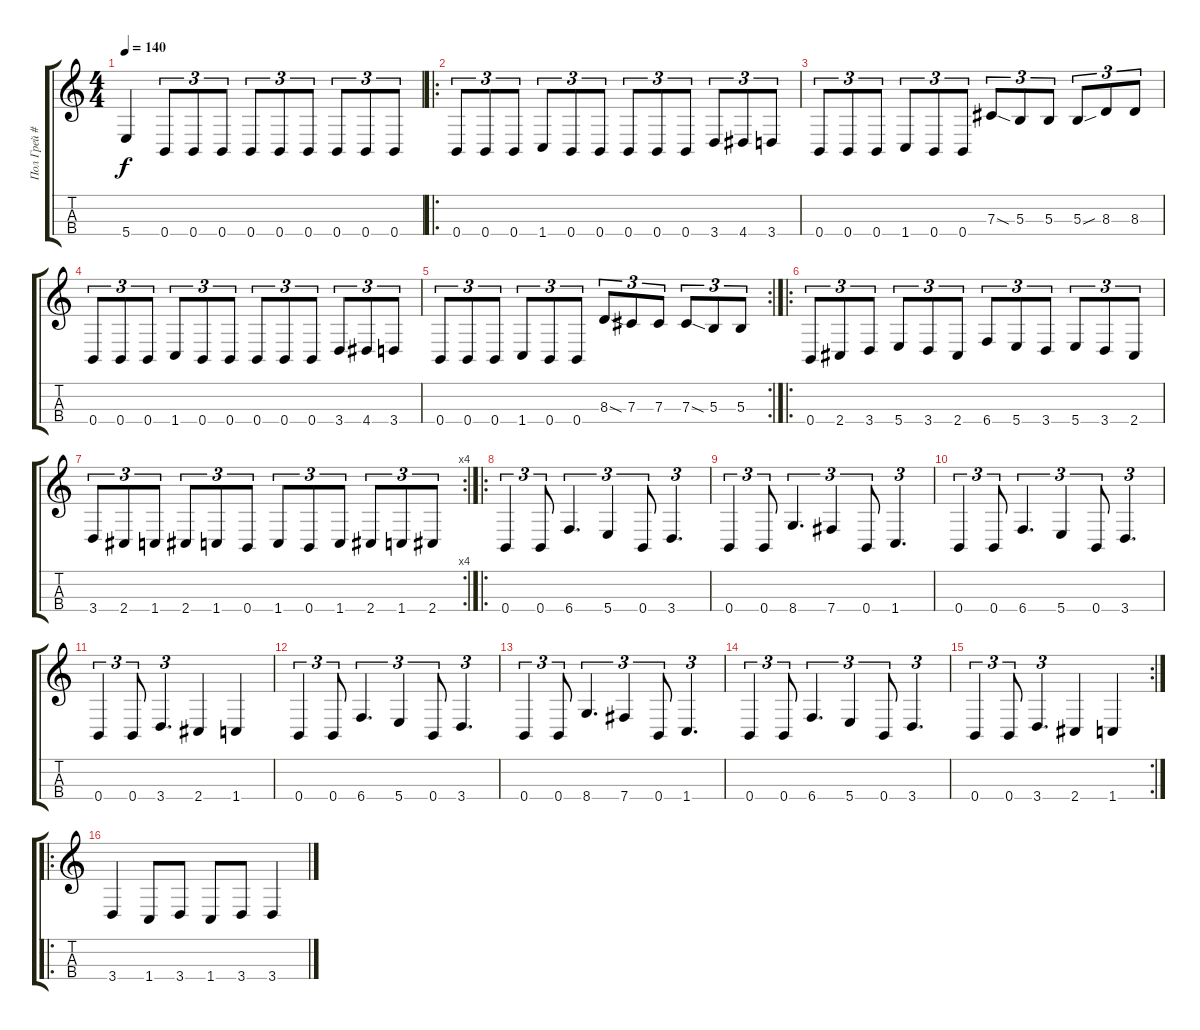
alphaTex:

\track ("Пол Грей #2" "Пол Грей #") {instrument electricbassfinger}
\staff {score tabs}
\tuning (G2 B2 Gb2 B1) {hide}
\ts (4 4)
\tempo 140
\clef g2
\ks c
5.4.4{dy f} 0.4.8{tu (3 2)} 0.4.8{tu (3 2)} 0.4.8{tu (3 2)} 0.4.8{tu (3 2)} 0.4.8{tu (3 2)} 0.4.8{tu (3 2)} 0.4.8{tu (3 2)} 0.4.8{tu (3 2)} 0.4.8{tu (3 2)} |
\ro
0.4.8{tu (3 2)} 0.4.8{tu (3 2)} 0.4.8{tu (3 2)} 1.4.8{tu (3 2)} 0.4.8{tu (3 2)} 0.4.8{tu (3 2)} 0.4.8{tu (3 2)} 0.4.8{tu (3 2)} 0.4.8{tu (3 2)} 3.4.8{tu (3 2)} 4.4.8{tu (3 2)} 3.4.8{tu (3 2)} |
0.4.8{tu (3 2)} 0.4.8{tu (3 2)} 0.4.8{tu (3 2)} 1.4.8{tu (3 2)} 0.4.8{tu (3 2)} 0.4.8{tu (3 2)} 7.3{sod}.8{tu (3 2)} 5.3.8{tu (3 2)} 5.3.8{tu (3 2)} 5.3{sou}.8{tu (3 2)} 8.3.8{tu (3 2)} 8.3.8{tu (3 2)} |
0.4.8{tu (3 2)} 0.4.8{tu (3 2)} 0.4.8{tu (3 2)} 1.4.8{tu (3 2)} 0.4.8{tu (3 2)} 0.4.8{tu (3 2)} 0.4.8{tu (3 2)} 0.4.8{tu (3 2)} 0.4.8{tu (3 2)} 3.4.8{tu (3 2)} 4.4.8{tu (3 2)} 3.4.8{tu (3 2)} |
\rc 2
0.4.8{tu (3 2)} 0.4.8{tu (3 2)} 0.4.8{tu (3 2)} 1.4.8{tu (3 2)} 0.4.8{tu (3 2)} 0.4.8{tu (3 2)} 8.3{sod}.8{tu (3 2)} 7.3.8{tu (3 2)} 7.3.8{tu (3 2)} 7.3{sod}.8{tu (3 2)} 5.3.8{tu (3 2)} 5.3.8{tu (3 2)} |
\ro
0.4.8{tu (3 2)} 2.4.8{tu (3 2)} 3.4.8{tu (3 2)} 5.4.8{tu (3 2)} 3.4.8{tu (3 2)} 2.4.8{tu (3 2)} 6.4.8{tu (3 2)} 5.4.8{tu (3 2)} 3.4.8{tu (3 2)} 5.4.8{tu (3 2)} 3.4.8{tu (3 2)} 2.4.8{tu (3 2)} |
\rc 4
3.4.8{tu (3 2)} 2.4.8{tu (3 2)} 1.4.8{tu (3 2)} 2.4.8{tu (3 2)} 1.4.8{tu (3 2)} 0.4.8{tu (3 2)} 1.4.8{tu (3 2)} 0.4.8{tu (3 2)} 1.4.8{tu (3 2)} 2.4.8{tu (3 2)} 1.4.8{tu (3 2)} 2.4.8{tu (3 2)} |
\ro
0.4.4{tu (3 2)} 0.4.8{tu (3 2)} 6.4.4{d tu (3 2)} 5.4.4{tu (3 2)} 0.4.8{tu (3 2)} 3.4.4{d tu (3 2)} |
0.4.4{tu (3 2)} 0.4.8{tu (3 2)} 8.4.4{d tu (3 2)} 7.4.4{tu (3 2)} 0.4.8{tu (3 2)} 1.4.4{d tu (3 2)} |
0.4.4{tu (3 2)} 0.4.8{tu (3 2)} 6.4.4{d tu (3 2)} 5.4.4{tu (3 2)} 0.4.8{tu (3 2)} 3.4.4{d tu (3 2)} |
0.4.4{tu (3 2)} 0.4.8{tu (3 2)} 3.4.4{d tu (3 2)} 2.4.4 1.4.4 |
0.4.4{tu (3 2)} 0.4.8{tu (3 2)} 6.4.4{d tu (3 2)} 5.4.4{tu (3 2)} 0.4.8{tu (3 2)} 3.4.4{d tu (3 2)} |
0.4.4{tu (3 2)} 0.4.8{tu (3 2)} 8.4.4{d tu (3 2)} 7.4.4{tu (3 2)} 0.4.8{tu (3 2)} 1.4.4{d tu (3 2)} |
0.4.4{tu (3 2)} 0.4.8{tu (3 2)} 6.4.4{d tu (3 2)} 5.4.4{tu (3 2)} 0.4.8{tu (3 2)} 3.4.4{d tu (3 2)} |
\rc 2
0.4.4{tu (3 2)} 0.4.8{tu (3 2)} 3.4.4{d tu (3 2)} 2.4.4 1.4.4 |
\ro
3.4.4 1.4.8 3.4.8 1.4.8 3.4.8 3.4.4
